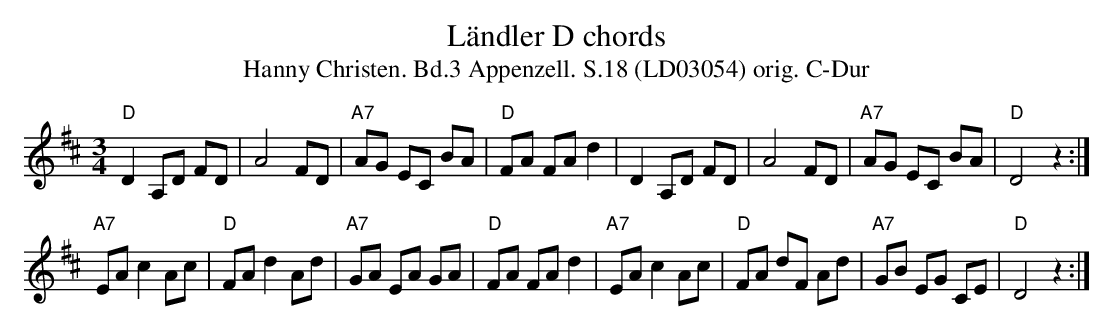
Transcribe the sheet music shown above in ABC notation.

X:1
T:Ländler D chords
T:Hanny Christen. Bd.3 Appenzell. S.18 (LD03054) orig. C-Dur
M:3/4
L:1/8
K:Dmaj%%MIDI gchordon
"D"D2 A,D FD | A4 FD | "A7"AG EC BA | "D"FA FA d2 |D2 A,D FD | A4 FD | "A7"AG EC BA | "D"D4 z2 :|
"A7"EA c2 Ac | "D"FA d2 Ad | "A7"GA EA GA | "D"FA FA d2 | "A7"EA c2 Ac | "D"FA dF Ad | "A7"GB EG CE | "D"D4 z2 :|
